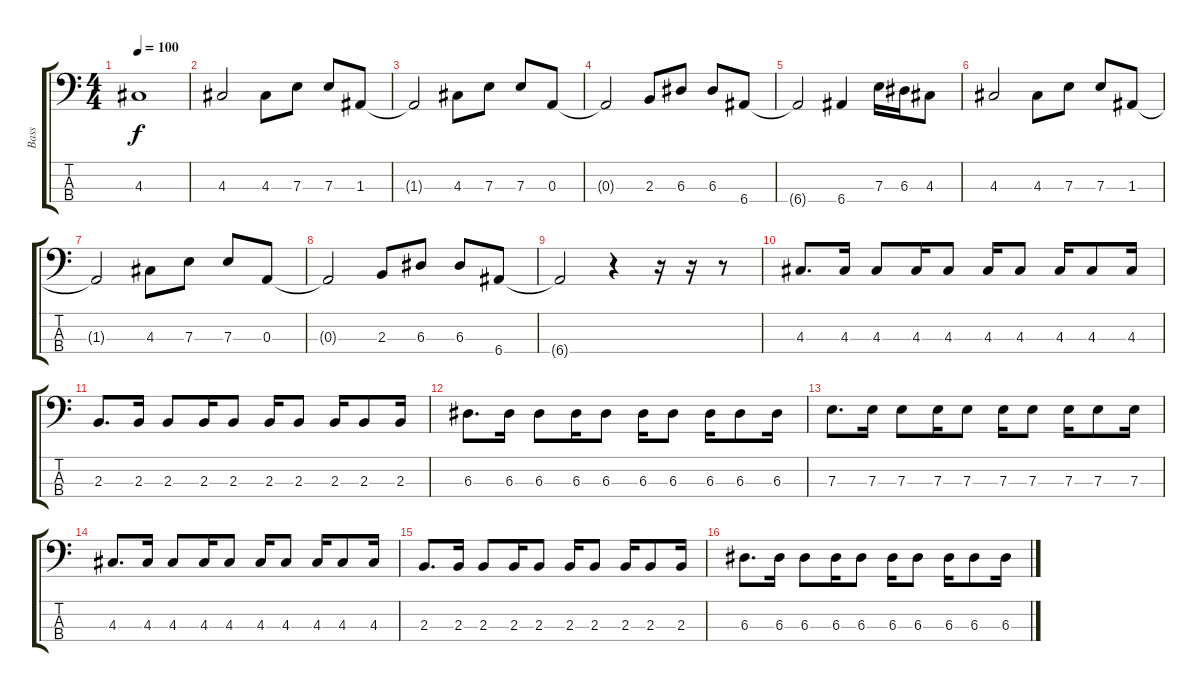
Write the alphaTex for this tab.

\track ("Bass" "Bass") {instrument electricbassfinger}
\staff {score tabs}
\tuning (G2 D2 A1 E1) {hide}
\ts (4 4)
\tempo 100
\clef f4
\ks c
4.3.1{dy f} |
4.3.2 4.3.8 7.3.8 7.3.8 1.3.8 |
1.3{t}.2 4.3.8 7.3.8 7.3.8 0.3.8 |
0.3{t}.2 2.3.8 6.3.8 6.3.8 6.4.8 |
6.4{t}.2 6.4.4 7.3.16 6.3.16 4.3.8 |
4.3.2 4.3.8 7.3.8 7.3.8 1.3.8 |
1.3{t}.2 4.3.8 7.3.8 7.3.8 0.3.8 |
0.3{t}.2 2.3.8 6.3.8 6.3.8 6.4.8 |
6.4{t}.2 r.4 r.16 r.16 r.8 |
4.3.8{d} 4.3.16 4.3.8 4.3.16 4.3.8 4.3.16 4.3.8 4.3.16 4.3.8 4.3.16 |
2.3.8{d} 2.3.16 2.3.8 2.3.16 2.3.8 2.3.16 2.3.8 2.3.16 2.3.8 2.3.16 |
6.3.8{d} 6.3.16 6.3.8 6.3.16 6.3.8 6.3.16 6.3.8 6.3.16 6.3.8 6.3.16 |
7.3.8{d} 7.3.16 7.3.8 7.3.16 7.3.8 7.3.16 7.3.8 7.3.16 7.3.8 7.3.16 |
4.3.8{d} 4.3.16 4.3.8 4.3.16 4.3.8 4.3.16 4.3.8 4.3.16 4.3.8 4.3.16 |
2.3.8{d} 2.3.16 2.3.8 2.3.16 2.3.8 2.3.16 2.3.8 2.3.16 2.3.8 2.3.16 |
6.3.8{d} 6.3.16 6.3.8 6.3.16 6.3.8 6.3.16 6.3.8 6.3.16 6.3.8 6.3.16
